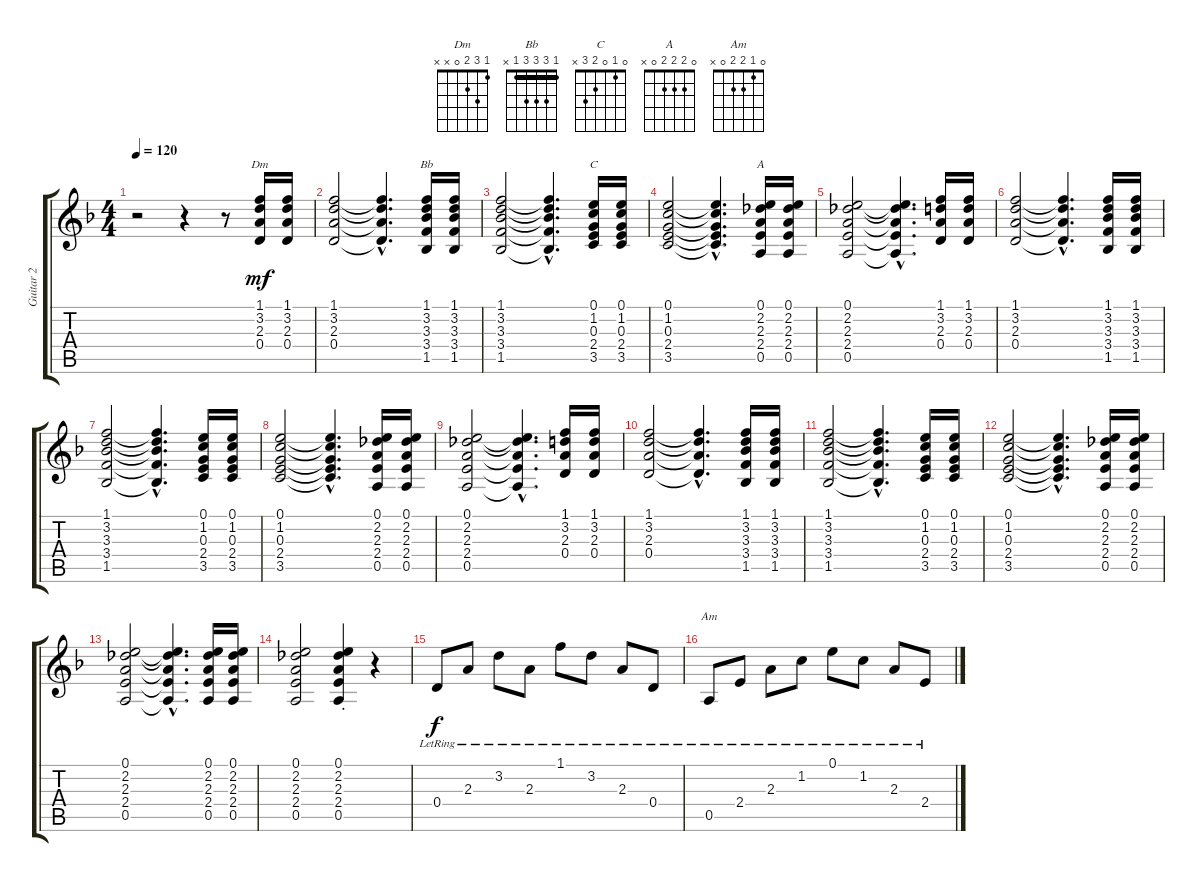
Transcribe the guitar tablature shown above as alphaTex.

\track ("Guitar 2" "Guitar 2") {instrument acousticguitarsteel}
\staff {score tabs}
\tuning (E4 B3 G3 D3 A2 E2) {hide}
\chord ("Dm" 1 3 2 0 x x)
\chord ("Bb" 1 3 3 3 1 x) {barre 1}
\chord ("C" 0 1 0 2 3 x)
\chord ("A" 0 2 2 2 0 x)
\chord ("Am" 0 1 2 2 0 x)
\ts (4 4)
\tempo 120
\clef g2
\ks dminor
r.2{dy mf instrument acousticguitarsteel} r.4 r.8 (1.1 3.2 2.3 0.4).16{ch "Dm"} (1.1 3.2 2.3 0.4).16 |
(1.1 3.2 2.3 0.4).2 (1.1{hac t} 3.2{hac t} 2.3{hac t} 0.4{hac t}).4{d} (1.1 3.2 3.3 3.4 1.5).16{ch "Bb"} (1.1 3.2 3.3 3.4 1.5).16 |
(1.1 3.2 3.3 3.4 1.5).2 (1.1{hac t} 3.2{hac t} 3.3{hac t} 3.4{hac t} 1.5{hac t}).4{d} (0.1 1.2 0.3 2.4 3.5).16{ch "C"} (0.1 1.2 0.3 2.4 3.5).16 |
(0.1 1.2 0.3 2.4 3.5).2 (0.1{hac t} 1.2{hac t} 0.3{hac t} 2.4{hac t} 3.5{hac t}).4{d} (0.1 2.2 2.3 2.4 0.5).16{ch "A"} (0.1 2.2 2.3 2.4 0.5).16 |
(0.1 2.2 2.3 2.4 0.5).2 (0.1{hac t} 2.2{hac t} 2.3{hac t} 2.4{hac t} 0.5{hac t}).4{d} (1.1 3.2 2.3 0.4).16 (1.1 3.2 2.3 0.4).16 |
(1.1 3.2 2.3 0.4).2 (1.1{hac t} 3.2{hac t} 2.3{hac t} 0.4{hac t}).4{d} (1.1 3.2 3.3 3.4 1.5).16 (1.1 3.2 3.3 3.4 1.5).16 |
(1.1 3.2 3.3 3.4 1.5).2 (1.1{hac t} 3.2{hac t} 3.3{hac t} 3.4{hac t} 1.5{hac t}).4{d} (0.1 1.2 0.3 2.4 3.5).16 (0.1 1.2 0.3 2.4 3.5).16 |
(0.1 1.2 0.3 2.4 3.5).2 (0.1{hac t} 1.2{hac t} 0.3{hac t} 2.4{hac t} 3.5{hac t}).4{d} (0.1 2.2 2.3 2.4 0.5).16 (0.1 2.2 2.3 2.4 0.5).16 |
(0.1 2.2 2.3 2.4 0.5).2 (0.1{hac t} 2.2{hac t} 2.3{hac t} 2.4{hac t} 0.5{hac t}).4{d} (1.1 3.2 2.3 0.4).16 (1.1 3.2 2.3 0.4).16 |
(1.1 3.2 2.3 0.4).2 (1.1{hac t} 3.2{hac t} 2.3{hac t} 0.4{hac t}).4{d} (1.1 3.2 3.3 3.4 1.5).16 (1.1 3.2 3.3 3.4 1.5).16 |
(1.1 3.2 3.3 3.4 1.5).2 (1.1{hac t} 3.2{hac t} 3.3{hac t} 3.4{hac t} 1.5{hac t}).4{d} (0.1 1.2 0.3 2.4 3.5).16 (0.1 1.2 0.3 2.4 3.5).16 |
(0.1 1.2 0.3 2.4 3.5).2 (0.1{hac t} 1.2{hac t} 0.3{hac t} 2.4{hac t} 3.5{hac t}).4{d} (0.1 2.2 2.3 2.4 0.5).16 (0.1 2.2 2.3 2.4 0.5).16 |
(0.1 2.2 2.3 2.4 0.5).2 (0.1{hac t} 2.2{hac t} 2.3{hac t} 2.4{hac t} 0.5{hac t}).4{d} (0.1 2.2 2.3 2.4 0.5).16 (0.1 2.2 2.3 2.4 0.5).16 |
(0.1 2.2 2.3 2.4 0.5).2 (0.1{st} 2.2{st} 2.3{st} 2.4{st} 0.5{st}).4 r.4 |
0.4{lr}.8{dy f} 2.3{lr}.8 3.2{lr}.8 2.3{lr}.8 1.1{lr}.8 3.2{lr}.8 2.3{lr}.8 0.4{lr}.8 |
0.5{lr}.8{ch "Am"} 2.4{lr}.8 2.3{lr}.8 1.2{lr}.8 0.1{lr}.8 1.2{lr}.8 2.3{lr}.8 2.4{lr}.8
